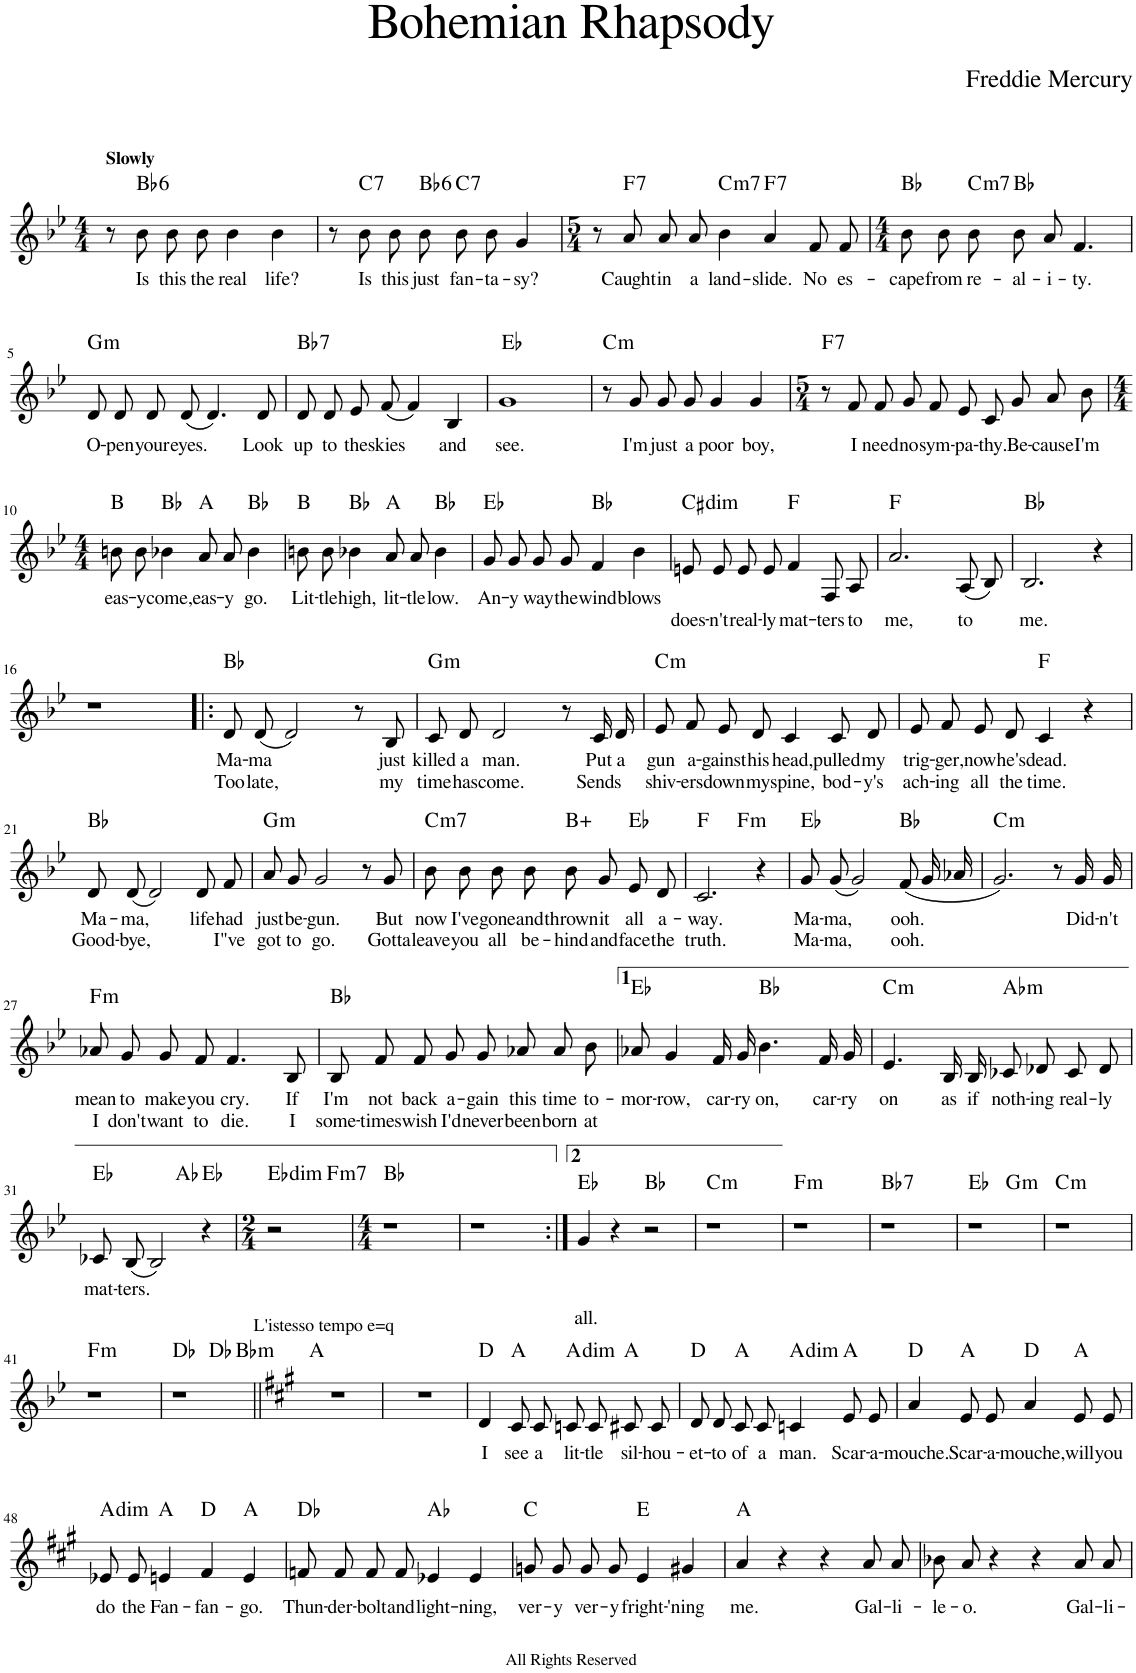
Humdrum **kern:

**kern	**text	**text	**harte
*part1	*part1	*part1	*part1
*staff1	*staff1	*staff1	*
*I"Alto Saxophone	*	*	*
*I'A. Sax.	*	*	*
*clefG2	*	*	*
*Trd5c9	*	*	*
*k[b-e-]	*	*	*
*M4/4	*	*	*
=1	=1	=1	=1
!LO:TX:a:B:t=Slowly	!	!	!
8r	.	.	.
!	!LO:LY:b	!	!LO:H:kt=6
8b-\	-Is	.	Bb:maj6
!	!LO:LY:b	!	!
8b-\L	-this	.	.
!	!LO:LY:b	!	!
8b-\J	-the	.	.
!	!LO:LY:b	!	!
4b-\	-real	.	.
!	!LO:LY:b	!	!
4b-\	-life?	.	.
=2	=2	=2	=2
8r	.	.	.
!	!LO:LY:b	!	!LO:H:kt=7
8b-\	-Is	.	C:7
!	!LO:LY:b	!	!
8b-\	-this	.	.
!	!LO:LY:b	!	!LO:H:kt=6
8b-\	-just	.	Bb:maj6
!	!LO:LY:b	!	!LO:H:kt=7
8b-\L	-fan-	.	C:7
!	!LO:LY:b	!	!
8b-\J	-ta-	.	.
!	!LO:LY:b	!	!
4g/	-sy?	.	.
=3	=3	=3	=3
*M5/4	*	*	*
8r	.	.	.
!	!LO:LY:b	!	!LO:H:kt=7
8a/L	-Caught	.	F:7
!	!LO:LY:b	!	!
8a/	-in	.	.
!	!LO:LY:b	!	!
8a/J	-a	.	.
!	!LO:LY:b	!	!LO:H:kt=m7
4b-\	-land-	.	C:min7
!	!LO:LY:b	!	!LO:H:kt=7
4a/	-slide.	.	F:7
!	!LO:LY:b	!	!
8f/L	-No	.	.
!	!LO:LY:b	!	!
8f/J	-es-	.	.
=4	=4	=4	=4
*M4/4	*	*	*
!	!LO:LY:b	!	!
8b-\L	-cape	.	Bb:maj
!	!LO:LY:b	!	!
8b-\J	-from	.	.
!	!LO:LY:b	!	!LO:H:kt=m7
8b-\	-re-	.	C:min7
!	!LO:LY:b	!	!
8b-\	-al-	.	Bb:maj
!	!LO:LY:b	!	!
8a/	-i-	.	.
!	!LO:LY:b	!	!
4.f/	-ty.	.	.
!!LO:LB:g=z
=5	=5	=5	=5
!	!LO:LY:b	!	!LO:H:kt=m
8d/L	-O-	.	G:min
!	!LO:LY:b	!	!
8d/J	-pen	.	.
!	!LO:LY:b	!	!
8d/L	-your	.	.
!	!LO:LY:b	!	!
(8d/J	-eyes.	.	.
4.d/)	.	.	.
!	!LO:LY:b	!	!
8d/	-Look	.	.
=6	=6	=6	=6
!	!LO:LY:b	!	!LO:H:kt=7
8d/L	-up	.	Bb:7
!	!LO:LY:b	!	!
8d/J	-to	.	.
!	!LO:LY:b	!	!
8e-/L	-the	.	.
!	!LO:LY:b	!	!
(8f/J	-skies	.	.
4f/)	.	.	.
!	!LO:LY:b	!	!
4B-/	-and	.	.
=7	=7	=7	=7
!	!LO:LY:b	!	!
1g	-see.	.	Eb:maj
=8	=8	=8	=8
!	!	!	!LO:H:kt=m
8r	.	.	C:min
!	!LO:LY:b	!	!
8g/	-I'm	.	.
!	!LO:LY:b	!	!
8g/L	-just	.	.
!	!LO:LY:b	!	!
8g/J	-a	.	.
!	!LO:LY:b	!	!
4g/	-poor	.	.
!	!LO:LY:b	!	!
4g/	-boy,	.	.
=9	=9	=9	=9
*M5/4	*	*	*
!	!	!	!LO:H:kt=7
8r	.	.	F:7
!	!LO:LY:b	!	!
8f/L	-I	.	.
!	!LO:LY:b	!	!
8f/	-need	.	.
!	!LO:LY:b	!	!
8g/J	-no	.	.
!	!LO:LY:b	!	!
8f/L	-sym-	.	.
!	!LO:LY:b	!	!
8e-/	-pa-	.	.
!	!LO:LY:b	!	!
8c/	-thy.	.	.
!	!LO:LY:b	!	!
8g/	-Be-	.	.
!	!LO:LY:b	!	!
8a/	-cause	.	.
!	!LO:LY:b	!	!
8b-/J	-I'm	.	.
!!LO:LB:g=z
=10	=10	=10	=10
*M4/4	*	*	*
!	!LO:LY:b	!	!
8bn\L	-eas-	.	B:maj
!	!LO:LY:b	!	!
8b\J	-y	.	.
!	!LO:LY:b	!	!
4b-X\	-come,	.	Bb:maj
!	!LO:LY:b	!	!
8a/L	-eas-	.	A:maj
!	!LO:LY:b	!	!
8a/J	-y	.	.
!	!LO:LY:b	!	!
4b-\	-go.	.	Bb:maj
=11	=11	=11	=11
!	!LO:LY:b	!	!
8bn\L	-Lit-	.	B:maj
!	!LO:LY:b	!	!
8b\J	-tle	.	.
!	!LO:LY:b	!	!
4b-X\	-high,	.	Bb:maj
!	!LO:LY:b	!	!
8a/L	-lit-	.	A:maj
!	!LO:LY:b	!	!
8a/J	-tle	.	.
!	!LO:LY:b	!	!
4b-\	-low.	.	Bb:maj
=12	=12	=12	=12
!	!LO:LY:b	!	!
8g/L	-An-	.	Eb:maj
!	!LO:LY:b	!	!
8g/J	-y	.	.
!	!LO:LY:b	!	!
8g/L	-way	.	.
!	!LO:LY:b	!	!
8g/J	-the	.	.
!	!LO:LY:b	!	!
4f/	-wind	.	Bb:maj
!	!LO:LY:b	!	!
4b-\	-blows	.	.
=13	=13	=13	=13
!	!LO:LY:b	!	!LO:H:kt=dim
8en/L	-does-	.	C#:dim
!	!LO:LY:b	!	!
8e/J	-n't	.	.
!	!LO:LY:b	!	!
8e/L	-real-	.	.
!	!LO:LY:b	!	!
8e/J	-ly	.	.
!	!LO:LY:b	!	!
4f/	-mat-	.	F:maj
!	!LO:LY:b	!	!
8F/L	-ters	.	.
!	!LO:LY:b	!	!
8A/J	-to	.	.
=14	=14	=14	=14
!	!LO:LY:b	!	!
2.a/	-me,	.	F:maj
!	!LO:LY:b	!	!
(8A/L	-to	.	.
8B-/J)	.	.	.
=15	=15	=15	=15
!	!LO:LY:b	!	!
2.B-/	-me.	.	Bb:maj
4r	.	.	.
!!LO:LB:g=z
=16	=16	=16	=16
1r	.	.	.
=17!|:	=17!|:	=17!|:	=17!|:
!	!LO:LY:b	!LO:LY:b	!
8d/L	-Ma-	-Too	Bb:maj
!	!LO:LY:b	!LO:LY:b	!
(8d/J	-ma	-late,	.
2d/)	.	.	.
8r	.	.	.
!	!LO:LY:b	!LO:LY:b	!
8B-/	-just	-my	.
=18	=18	=18	=18
!	!LO:LY:b	!LO:LY:b	!LO:H:kt=m
8c/L	-killed	-time	G:min
!	!LO:LY:b	!LO:LY:b	!
8d/J	-a	-has	.
!	!LO:LY:b	!LO:LY:b	!
2d/	-man.	-come.	.
8r	.	.	.
!	!LO:LY:b	!LO:LY:b	!
16c/LL	-Put	-Sends	.
!	!LO:LY:b	!	!
16d/JJ	-a	.	.
=19	=19	=19	=19
!	!LO:LY:b	!LO:LY:b	!LO:H:kt=m
8e-/L	-gun	-shiv-	C:min
!	!LO:LY:b	!LO:LY:b	!
8f/J	-a-	-ers	.
!	!LO:LY:b	!LO:LY:b	!
8e-/L	-gainst	-down	.
!	!LO:LY:b	!LO:LY:b	!
8d/J	-his	-my	.
!	!LO:LY:b	!LO:LY:b	!
4c/	-head,	-spine,	.
!	!LO:LY:b	!LO:LY:b	!
8c/L	-pulled	-bod-	.
!	!LO:LY:b	!LO:LY:b	!
8d/J	-my	-y's	.
=20	=20	=20	=20
!	!LO:LY:b	!LO:LY:b	!
8e-/L	-trig-	-ach-	.
!	!LO:LY:b	!LO:LY:b	!
8f/J	-ger,	-ing	.
!	!LO:LY:b	!LO:LY:b	!
8e-/L	-now	-all	.
!	!LO:LY:b	!LO:LY:b	!
8d/J	-he's	-the	.
!	!LO:LY:b	!LO:LY:b	!
4c/	-dead.	-time.	F:maj
4r	.	.	.
!!LO:LB:g=z
=21	=21	=21	=21
!	!LO:LY:b	!LO:LY:b	!
8d/L	-Ma-	-Good-	Bb:maj
!	!LO:LY:b	!LO:LY:b	!
(8d/J	-ma,	-bye,	.
2d/)	.	.	.
!	!LO:LY:b	!	!
8d/L	-life	.	.
!	!LO:LY:b	!LO:LY:b	!
8f/J	-had	-I"ve	.
=22	=22	=22	=22
!	!LO:LY:b	!LO:LY:b	!LO:H:kt=m
8a/L	-just	-got	G:min
!	!LO:LY:b	!LO:LY:b	!
8g/J	-be-	-to	.
!	!LO:LY:b	!LO:LY:b	!
2g/	-gun.	-go.	.
8r	.	.	.
!	!LO:LY:b	!LO:LY:b	!
8g/	-But	-Gotta	.
=23	=23	=23	=23
!	!LO:LY:b	!LO:LY:b	!LO:H:kt=m7
8b-\L	-now	-leave	C:min7
!	!LO:LY:b	!LO:LY:b	!
8b-\J	-I've	-you	.
!	!LO:LY:b	!LO:LY:b	!
8b-\L	-gone	-all	.
!	!LO:LY:b	!LO:LY:b	!
8b-\J	-and	-be-	.
!	!LO:LY:b	!LO:LY:b	!
8b-/L	-thrown	-hind	B:aug
!	!LO:LY:b	!LO:LY:b	!
8g/J	-it	-and	.
!	!LO:LY:b	!LO:LY:b	!
8e-/L	-all	-face	Eb:maj
!	!LO:LY:b	!LO:LY:b	!
8d/J	-a-	-the	.
=24	=24	=24	=24
!	!LO:LY:b	!LO:LY:b	!
*^	*	*	*
2.c/	2ryy	-way.	-truth.	F:maj
!	!	!	!	!LO:H:kt=m
.	2ryy	.	.	F:min
4r	.	.	.	.
=25	=25	=25	=25	=25
!	!	!LO:LY:b	!LO:LY:b	!
*v	*v	*	*	*
8g/L	-Ma-	-Ma-	Eb:maj
!	!LO:LY:b	!LO:LY:b	!
(8g/J	-ma,	-ma,	.
2g/)	.	.	.
!	!LO:LY:b	!LO:LY:b	!
(8f/L	-ooh.	-ooh.	Bb:maj
16g/L	.	.	.
16a-X/JJ	.	.	.
=26	=26	=26	=26
!	!	!	!LO:H:kt=m
2.g/)	.	.	C:min
8r	.	.	.
!	!LO:LY:b	!	!
16g/LL	-Did-	.	.
!	!LO:LY:b	!	!
16g/JJ	-n't	.	.
!!LO:LB:g=z
=27	=27	=27	=27
!	!LO:LY:b	!LO:LY:b	!LO:H:kt=m
8a-X/L	-mean	-I	F:min
!	!LO:LY:b	!LO:LY:b	!
8g/J	-to	-don't	.
!	!LO:LY:b	!LO:LY:b	!
8g/L	-make	-want	.
!	!LO:LY:b	!LO:LY:b	!
8f/J	-you	-to	.
!	!LO:LY:b	!LO:LY:b	!
4.f/	-cry.	-die.	.
!	!LO:LY:b	!LO:LY:b	!
8B-/	-If	-I	.
=28	=28	=28	=28
!	!LO:LY:b	!LO:LY:b	!
8B-/L	-I'm	-some-	Bb:maj
!	!LO:LY:b	!LO:LY:b	!
8f/J	-not	-times	.
!	!LO:LY:b	!LO:LY:b	!
8f/L	-back	-wish	.
!	!LO:LY:b	!LO:LY:b	!
8g/J	-a-	-I'd	.
!	!LO:LY:b	!LO:LY:b	!
8g/L	-gain	-never	.
!	!LO:LY:b	!LO:LY:b	!
8a-X/J	-this	-been	.
!	!LO:LY:b	!LO:LY:b	!
8a-/L	-time	-born	.
!	!LO:LY:b	!LO:LY:b	!
8b-/J	-to-	-at	.
=29	=29	=29	=29
!	!LO:LY:b	!	!
8a-X/	-mor-	.	Eb:maj
!	!LO:LY:b	!	!
4g/	-row,	.	.
!	!LO:LY:b	!	!
16f/LL	-car-	.	.
!	!LO:LY:b	!	!
16g/JJ	-ry	.	.
!	!LO:LY:b	!	!
4.b-\	-on,	.	Bb:maj
!	!LO:LY:b	!	!
16f/LL	-car-	.	.
!	!LO:LY:b	!	!
16g/JJ	-ry	.	.
=30	=30	=30	=30
!	!LO:LY:b	!	!LO:H:kt=m
4.e-/	-on	.	C:min
!	!LO:LY:b	!	!
16B-/LL	-as	.	.
!	!LO:LY:b	!	!
16B-/JJ	-if	.	.
!	!LO:LY:b	!	!LO:H:kt=m
8c-X/L	-noth-	.	Ab:min
!	!LO:LY:b	!	!
8d-X/J	-ing	.	.
!	!LO:LY:b	!	!
8c-/L	-real-	.	.
!	!LO:LY:b	!	!
8d-/J	-ly	.	.
!!LO:LB:g=z
=31	=31	=31	=31
!	!LO:LY:b	!	!
*^	*	*	*
8c-X/L	2ryy	-mat-	.	Eb:maj
!	!	!LO:LY:b	!	!
(8B-/J	.	-ters.	.	.
2B-/)	.	.	.	.
.	2ryy	.	.	Ab:maj
4r	.	.	.	Eb:maj
=32	=32	=32	=32	=32
*M2/4	*	*	*	*
!	!	!	!	!LO:H:kt=dim
2r	4ryy	.	.	Eb:dim
!	!	!	!	!LO:H:kt=m7
.	4ryy	.	.	F:min7
*v	*v	*	*	*
=33	=33	=33	=33
*M4/4	*	*	*
1r	.	.	Bb:maj
=34	=34	=34	=34
1r	.	.	.
=35:|!	=35:|!	=35:|!	=35:|!
!	!	!LO:LY:b	!
4g/	.	-all.	Eb:maj
4r	.	.	.
2r	.	.	Bb:maj
=36	=36	=36	=36
!	!	!	!LO:H:kt=m
1r	.	.	C:min
=37	=37	=37	=37
!	!	!	!LO:H:kt=m
1r	.	.	F:min
=38	=38	=38	=38
!	!	!	!LO:H:kt=7
1r	.	.	Bb:7
=39	=39	=39	=39
*^	*	*	*
1r	2ryy	.	.	Eb:maj
!	!	!	!	!LO:H:kt=m
.	2ryy	.	.	G:min
=40	=40	=40	=40	=40
!	!	!	!	!LO:H:kt=m
*v	*v	*	*	*
1r	.	.	C:min
!!LO:LB:g=z
=41	=41	=41	=41
!	!	!	!LO:H:kt=m
1r	.	.	F:min
=42	=42	=42	=42
*^	*	*	*
*	*^	*	*	*
1r	2ryy	2.ryy	.	.	Db:maj
.	2ryy	.	.	.	Db:maj
!	!	!	!	!	!LO:H:kt=m
.	.	4ryy	.	.	Bb:min
!LO:TX:a:t=L'istesso tempo e=q	!	!	!	!	!
*v	*v	*v	*	*	*
=43||	=43||	=43||	=43||
*k[f#c#g#]	*	*	*
1r	.	.	A:maj
=44	=44	=44	=44
1r	.	.	.
=45	=45	=45	=45
!	!LO:LY:b	!	!
4d/	-I	.	D:maj
!	!LO:LY:b	!	!
8c#/L	-see	.	A:maj
!	!LO:LY:b	!	!
8c#/J	-a	.	.
!	!LO:LY:b	!	!LO:H:kt=dim
8cn/L	-lit-	.	A:dim
!	!LO:LY:b	!	!
8c/J	-tle	.	.
!	!LO:LY:b	!	!
8c#X/L	-sil-	.	A:maj
!	!LO:LY:b	!	!
8c#/J	-hou-	.	.
=46	=46	=46	=46
!	!LO:LY:b	!	!
8d/L	-et-	.	D:maj
!	!LO:LY:b	!	!
8d/J	-to	.	.
!	!LO:LY:b	!	!
8c#/L	-of	.	A:maj
!	!LO:LY:b	!	!
8c#/J	-a	.	.
!	!LO:LY:b	!	!LO:H:kt=dim
4cn/	-man.	.	A:dim
!	!LO:LY:b	!	!
8e/L	-Scar-	.	A:maj
!	!LO:LY:b	!	!
8e/J	-a-	.	.
=47	=47	=47	=47
!	!LO:LY:b	!	!
4a/	-mouche.	.	D:maj
!	!LO:LY:b	!	!
8e/L	-Scar-	.	A:maj
!	!LO:LY:b	!	!
8e/J	-a-	.	.
!	!LO:LY:b	!	!
4a/	-mouche,	.	D:maj
!	!LO:LY:b	!	!
8e/L	-will	.	A:maj
!	!LO:LY:b	!	!
8e/J	-you	.	.
!!LO:LB:g=z
=48	=48	=48	=48
!	!LO:LY:b	!	!LO:H:kt=dim
8e-X/L	-do	.	A:dim
!	!LO:LY:b	!	!
8e-/J	-the	.	.
!	!LO:LY:b	!	!
4en/	-Fan-	.	A:maj
!	!LO:LY:b	!	!
4f#/	-fan-	.	D:maj
!	!LO:LY:b	!	!
4e/	-go.	.	A:maj
=49	=49	=49	=49
!	!LO:LY:b	!	!
8fn/L	-Thun-	.	Db:maj
!	!LO:LY:b	!	!
8f/J	-der-	.	.
!	!LO:LY:b	!	!
8f/L	-bolt	.	.
!	!LO:LY:b	!	!
8f/J	-and	.	.
!	!LO:LY:b	!	!
4e-X/	-light-	.	Ab:maj
!	!LO:LY:b	!	!
4e-/	-ning,	.	.
=50	=50	=50	=50
!	!LO:LY:b	!	!
8gn/L	-ver-	.	C:maj
!	!LO:LY:b	!	!
8g/J	-y	.	.
!	!LO:LY:b	!	!
8g/L	-ver-	.	.
!	!LO:LY:b	!	!
8g/J	-y	.	.
!	!LO:LY:b	!	!
4e/	-fright-	.	E:maj
!	!LO:LY:b	!	!
4g#X/	-'ning	.	.
=51	=51	=51	=51
!	!LO:LY:b	!	!
4a/	-me.	.	A:maj
4r	.	.	.
4r	.	.	.
!	!LO:LY:b	!	!
8a/L	-Gal-	.	.
!	!LO:LY:b	!	!
8a/J	-li-	.	.
=52	=52	=52	=52
!	!LO:LY:b	!	!
8b-X/L	-le-	.	.
!	!LO:LY:b	!	!
8a/J	-o.	.	.
4r	.	.	.
4r	.	.	.
!	!LO:LY:b	!	!
8a/L	-Gal-	.	.
!	!LO:LY:b	!	!
8a/J	-li-	.	.
=	=	=	=
*-	*-	*-	*-
